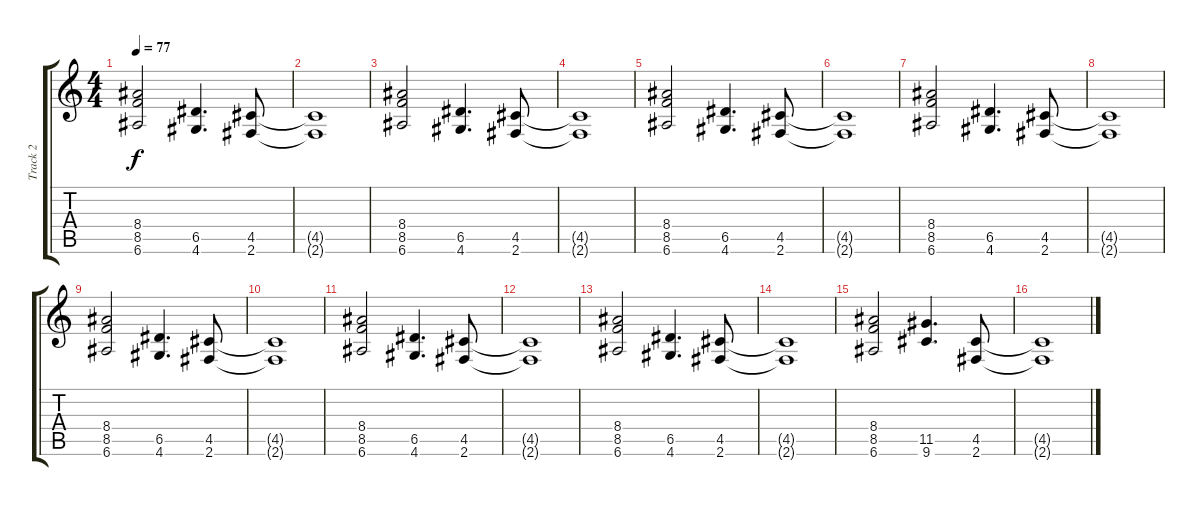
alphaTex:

\track ("Track 2" "Track 2") {instrument distortionguitar}
\staff {score tabs}
\tuning (E4 B3 G3 D3 A2 E2) {hide}
\ts (4 4)
\tempo 77
\clef g2
\ks c
(8.4 8.5 6.6).2{dy f} (6.5 4.6).4{d} (4.5 2.6).8 |
(4.5{t} 2.6{t}).1 |
(8.4 8.5 6.6).2 (6.5 4.6).4{d} (4.5 2.6).8 |
(4.5{t} 2.6{t}).1 |
(8.4 8.5 6.6).2 (6.5 4.6).4{d} (4.5 2.6).8 |
(4.5{t} 2.6{t}).1 |
(8.4 8.5 6.6).2 (6.5 4.6).4{d} (4.5 2.6).8 |
(4.5{t} 2.6{t}).1 |
(8.4 8.5 6.6).2 (6.5 4.6).4{d} (4.5 2.6).8 |
(4.5{t} 2.6{t}).1 |
(8.4 8.5 6.6).2 (6.5 4.6).4{d} (4.5 2.6).8 |
(4.5{t} 2.6{t}).1 |
(8.4 8.5 6.6).2 (6.5 4.6).4{d} (4.5 2.6).8 |
(4.5{t} 2.6{t}).1 |
(8.4 8.5 6.6).2 (11.5 9.6).4{d} (4.5 2.6).8 |
(4.5{t} 2.6{t}).1
